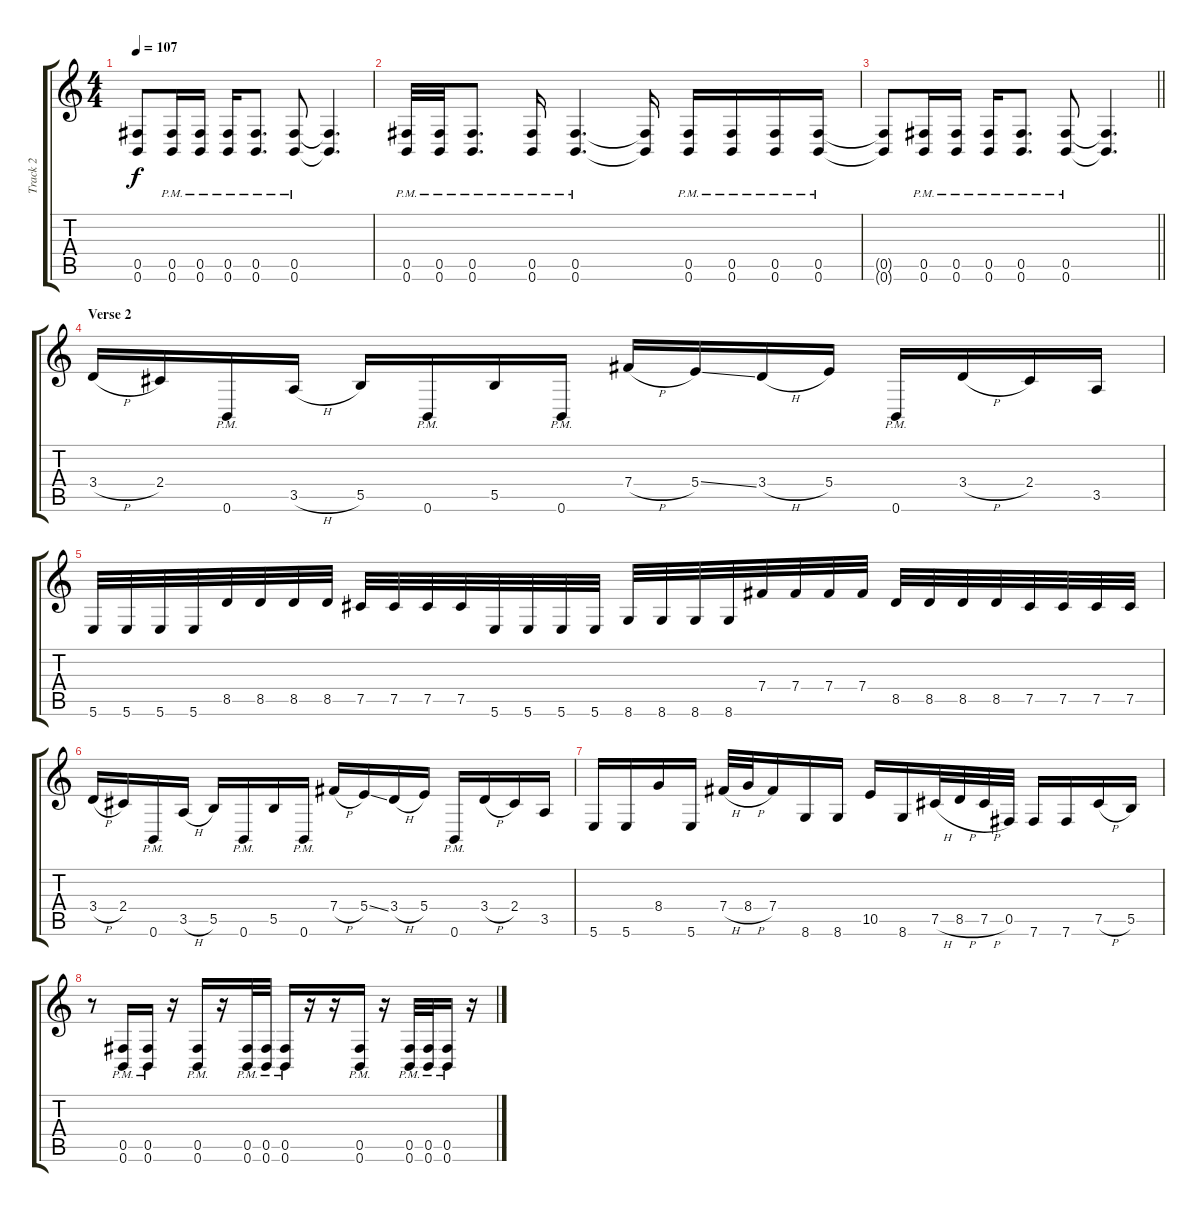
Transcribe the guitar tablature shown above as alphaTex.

\track ("Track 2" "Track 2") {instrument distortionguitar}
\staff {score tabs}
\tuning (Db4 Ab3 E3 B2 Gb2 B1) {hide}
\ts (4 4)
\tempo 107
\clef g2
\ks c
(0.5{t} 0.6{t}).8{dy f} (0.5{pm} 0.6{pm}).16 (0.5{pm} 0.6{pm}).16 (0.5{pm} 0.6{pm}).16 (0.5{pm} 0.6{pm}).8{d} (0.5{pm} 0.6{pm}).8 (0.5{t} 0.6{t}).4{d} |
(0.5{pm} 0.6{pm}).32 (0.5{pm} 0.6{pm}).32 (0.5{pm} 0.6{pm}).8{d} (0.5{pm} 0.6{pm}).16 (0.5{pm} 0.6{pm}).4{d} (0.5{t} 0.6{t}).16 (0.5{pm} 0.6{pm}).16 (0.5{pm} 0.6{pm}).16 (0.5{pm} 0.6{pm}).16 (0.5{pm} 0.6{pm}).16 |
\barLineRight lightlight
(0.5{t} 0.6{t}).8 (0.5{pm} 0.6{pm}).16 (0.5{pm} 0.6{pm}).16 (0.5{pm} 0.6{pm}).16 (0.5{pm} 0.6{pm}).8{d} (0.5{pm} 0.6{pm}).8 (0.5{t} 0.6{t}).4{d} |
\section ("" "Verse 2")
3.4{h}.16 2.4.16 0.6{pm}.16 3.5{h}.16 5.5.16 0.6{pm}.16 5.5.16 0.6{pm}.16 7.4{h}.16 5.4{ss}.16 3.4{h}.16 5.4.16 0.6{pm}.16 3.4{h}.16 2.4.16 3.5.16 |
5.6.32 5.6.32 5.6.32 5.6.32 8.5.32 8.5.32 8.5.32 8.5.32 7.5.32 7.5.32 7.5.32 7.5.32 5.6.32 5.6.32 5.6.32 5.6.32 8.6.32 8.6.32 8.6.32 8.6.32 7.4.32 7.4.32 7.4.32 7.4.32 8.5.32 8.5.32 8.5.32 8.5.32 7.5.32 7.5.32 7.5.32 7.5.32 |
3.4{h}.16 2.4.16 0.6{pm}.16 3.5{h}.16 5.5.16 0.6{pm}.16 5.5.16 0.6{pm}.16 7.4{h}.16 5.4{ss}.16 3.4{h}.16 5.4.16 0.6{pm}.16 3.4{h}.16 2.4.16 3.5.16 |
5.6.16 5.6.16 8.4.16 5.6.16 7.4{h}.32 8.4{h}.32 7.4.16 8.6.16 8.6.16 10.5.16 8.6.16 7.5{h}.32 8.5{h}.32 7.5{h}.32 0.5.32 7.6.16 7.6.16 7.5{h}.16 5.5.16 |
r.8 (0.5{pm} 0.6{pm}).16 (0.5{pm} 0.6{pm}).16 r.16 (0.5{pm} 0.6{pm}).16 r.16 (0.5{pm} 0.6{pm}).32 (0.5{pm} 0.6{pm}).32 (0.5{pm} 0.6{pm}).16 r.16 r.16 (0.5{pm} 0.6{pm}).16 r.16 (0.5{pm} 0.6{pm}).32 (0.5{pm} 0.6{pm}).32 (0.5{pm} 0.6{pm}).16 r.16
